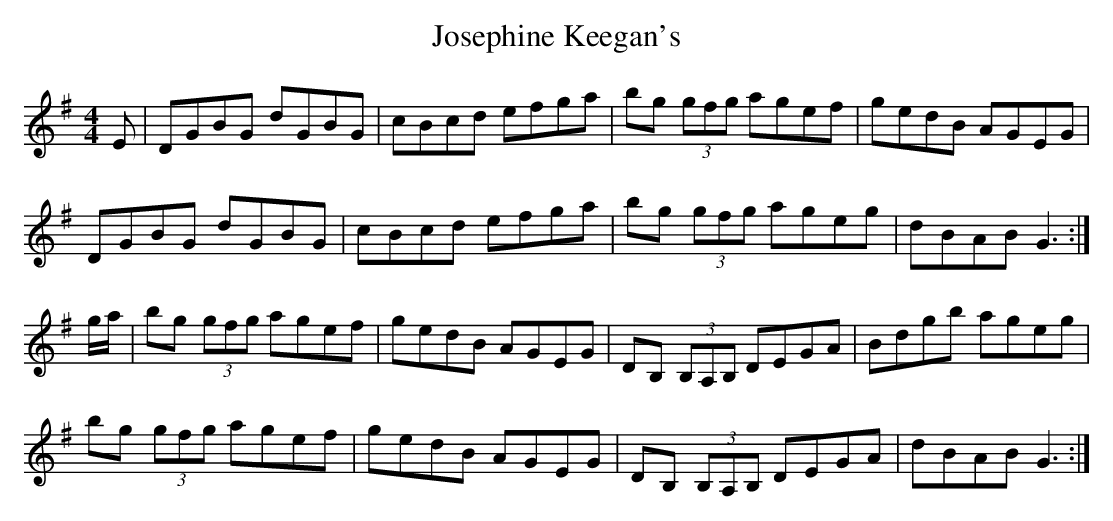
X:1
T: Josephine Keegan's
M: 4/4
L: 1/8
K: G
E | DGBG dGBG | cBcd efga | bg (3gfg agef | gedB AGEG |
DGBG dGBG | cBcd efga | bg (3gfg ageg | dBAB G3 :|
g/a/ | bg (3gfg agef | gedB AGEG | DB, (3B,A,B, DEGA | Bdgb ageg |
bg (3gfg agef | gedB AGEG | DB, (3B,A,B, DEGA | dBAB G3 :|
